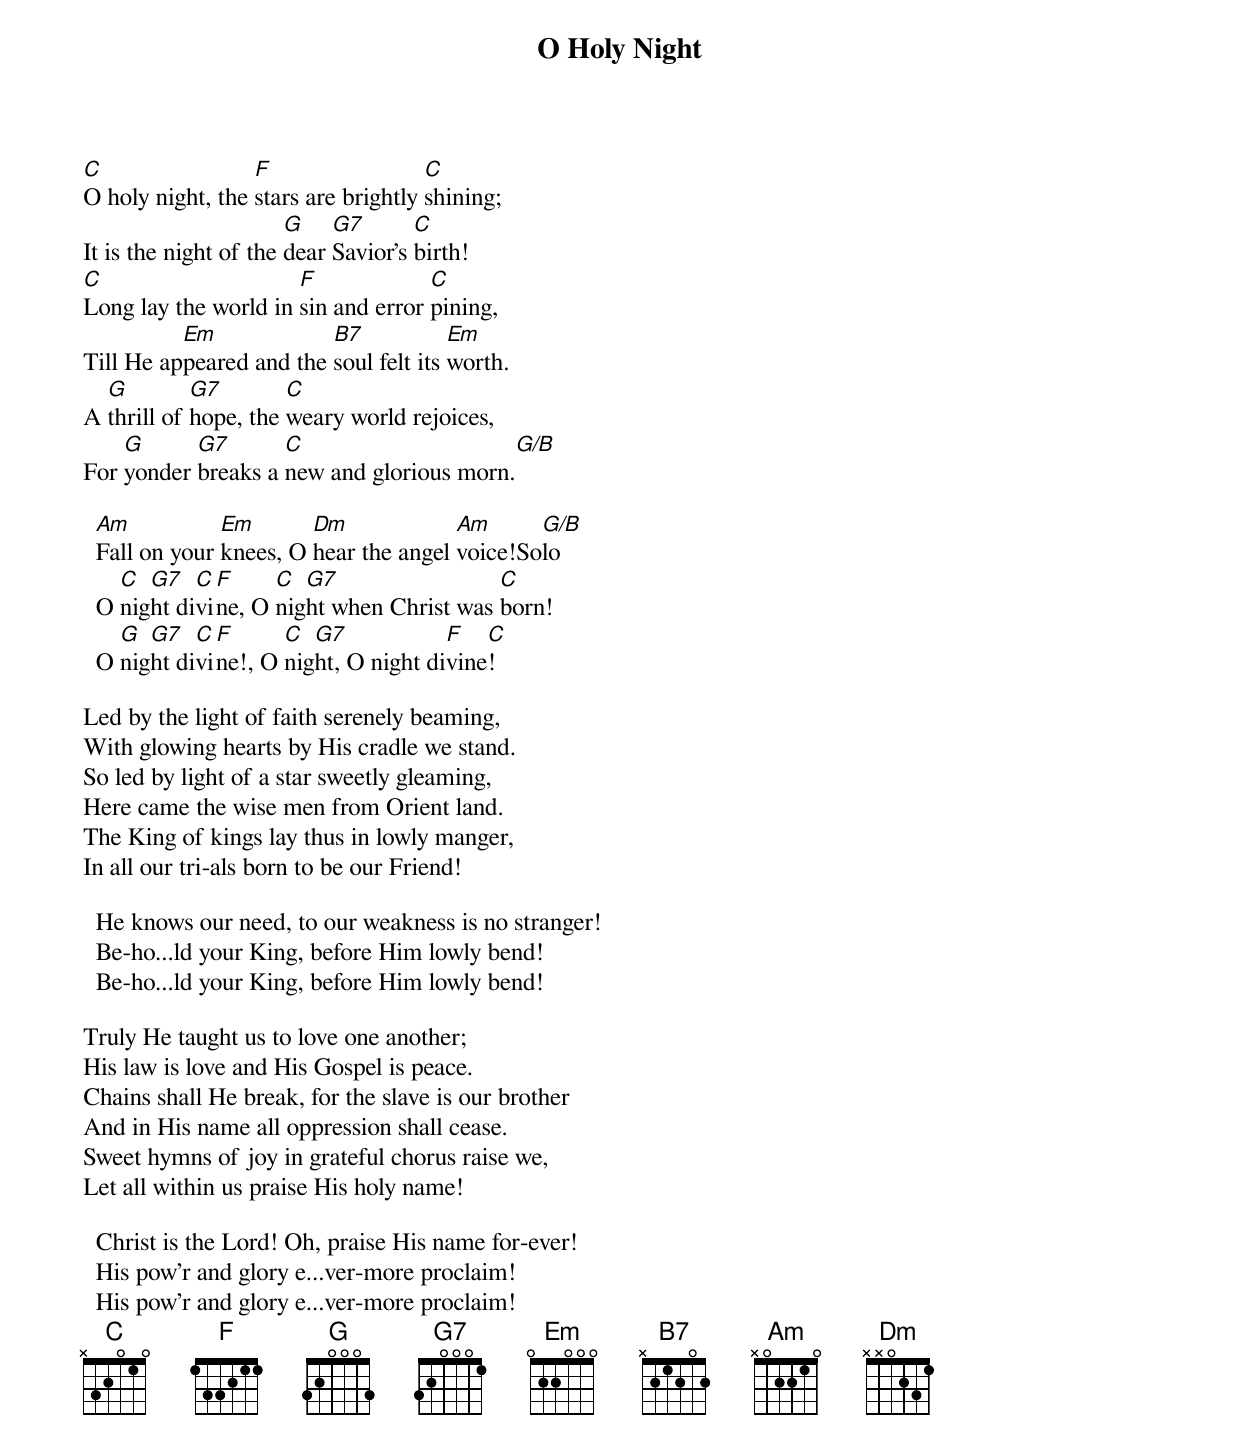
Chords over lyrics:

O Holy Night

C                 F                  C
O holy night, the stars are brightly shining;
                       G    G7       C
It is the night of the dear Savior's birth!
C                     F             C
Long lay the world in sin and error pining,
          Em             B7            Em
Till He appeared and the soul felt its worth.
  G         G7        C
A thrill of hope, the weary world rejoices,
    G      G7       C                      G/B
For yonder breaks a new and glorious morn.

  Am           Em       Dm             Am      G/B
  Fall on your knees, O hear the angel voice!Solo
    C  G7   C F     C  G7                 C
  O night divine, O night when Christ was born!
    G  G7   C F      C  G7            F   C
  O night divine!, O night, O night divine!

Led by the light of faith serenely beaming,
With glowing hearts by His cradle we stand.
So led by light of a star sweetly gleaming,
Here came the wise men from Orient land.
The King of kings lay thus in lowly manger,
In all our tri-als born to be our Friend!

  He knows our need, to our weakness is no stranger!
  Be-ho...ld your King, before Him lowly bend!
  Be-ho...ld your King, before Him lowly bend!

Truly He taught us to love one another;
His law is love and His Gospel is peace.
Chains shall He break, for the slave is our brother
And in His name all oppression shall cease.
Sweet hymns of joy in grateful chorus raise we,
Let all within us praise His holy name!

  Christ is the Lord! Oh, praise His name for-ever!
  His pow'r and glory e...ver-more proclaim!
  His pow'r and glory e...ver-more proclaim!
